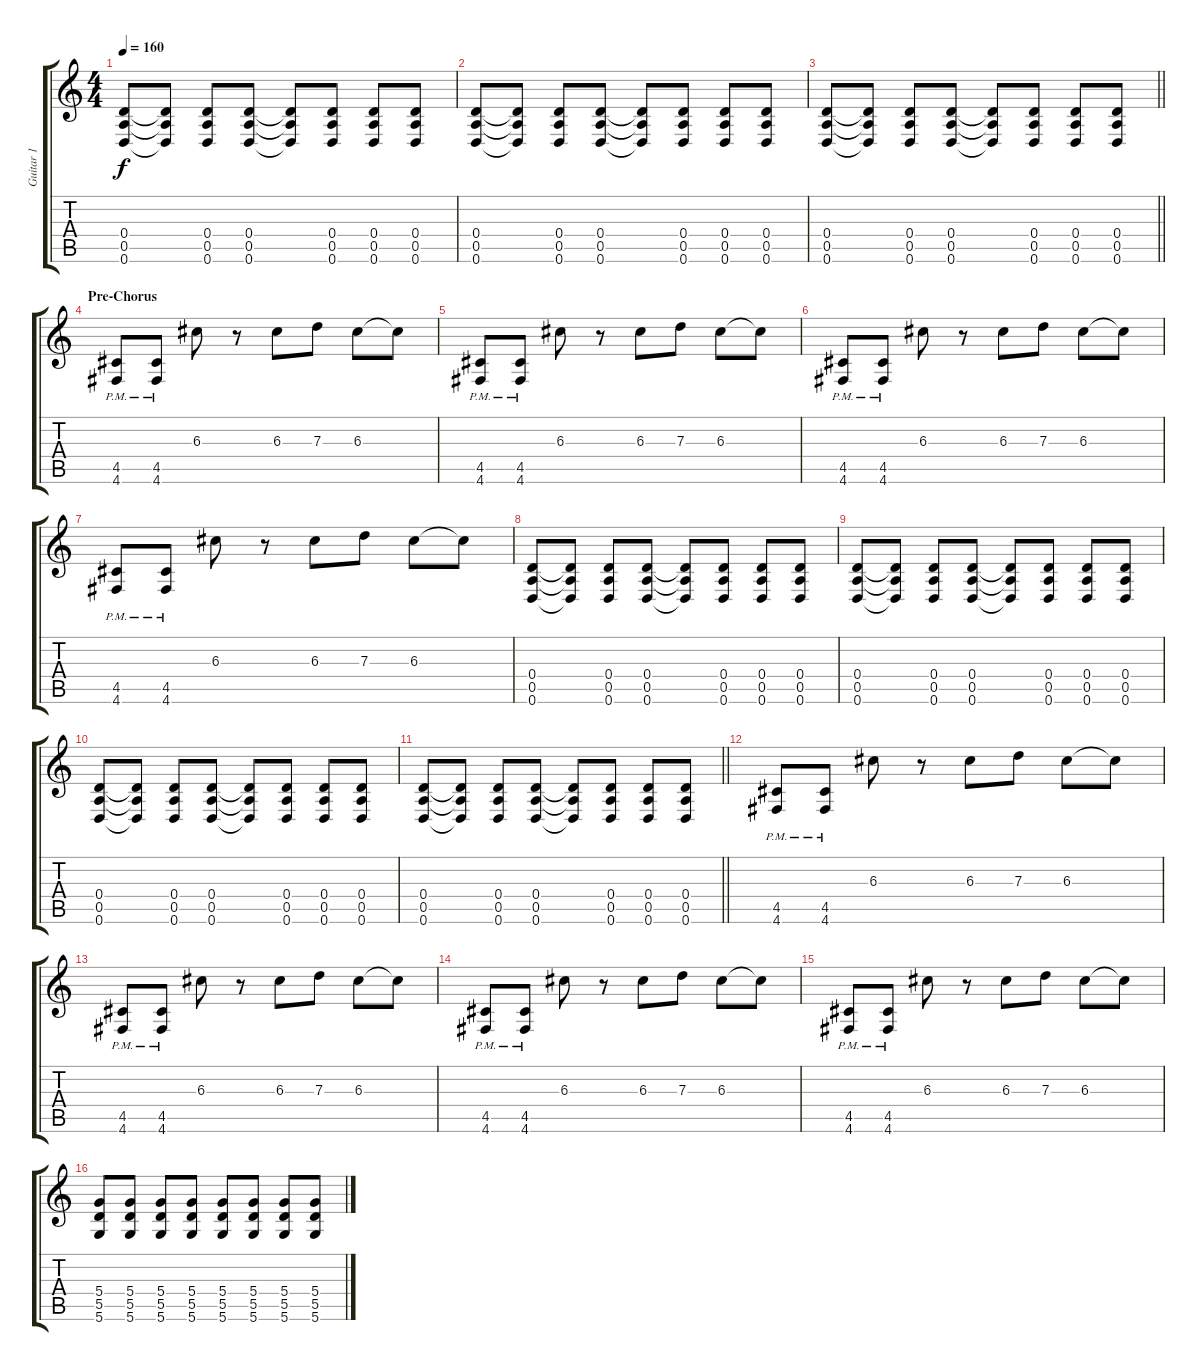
\track ("Guitar 1" "Guitar 1") {instrument distortionguitar}
\staff {score tabs}
\tuning (E4 B3 G3 D3 A2 D2) {hide}
\ts (4 4)
\tempo 160
\clef g2
\ks c
(0.4 0.5 0.6).8{dy f} (0.4{t} 0.5{t} 0.6{t}).8 (0.4 0.5 0.6).8 (0.4 0.5 0.6).8 (0.4{t} 0.5{t} 0.6{t}).8 (0.4 0.5 0.6).8 (0.4 0.5 0.6).8 (0.4 0.5 0.6).8 |
(0.4 0.5 0.6).8 (0.4{t} 0.5{t} 0.6{t}).8 (0.4 0.5 0.6).8 (0.4 0.5 0.6).8 (0.4{t} 0.5{t} 0.6{t}).8 (0.4 0.5 0.6).8 (0.4 0.5 0.6).8 (0.4 0.5 0.6).8 |
\barLineRight lightlight
(0.4 0.5 0.6).8 (0.4{t} 0.5{t} 0.6{t}).8 (0.4 0.5 0.6).8 (0.4 0.5 0.6).8 (0.4{t} 0.5{t} 0.6{t}).8 (0.4 0.5 0.6).8 (0.4 0.5 0.6).8 (0.4 0.5 0.6).8 |
\section ("" "Pre-Chorus")
(4.5{pm} 4.6{pm}).8 (4.5{pm} 4.6).8 6.3.8 r.8 6.3.8 7.3.8 6.3.8 6.3{t}.8 |
(4.5{pm} 4.6{pm}).8 (4.5{pm} 4.6).8 6.3.8 r.8 6.3.8 7.3.8 6.3.8 6.3{t}.8 |
(4.5{pm} 4.6{pm}).8 (4.5{pm} 4.6).8 6.3.8 r.8 6.3.8 7.3.8 6.3.8 6.3{t}.8 |
(4.5{pm} 4.6{pm}).8 (4.5{pm} 4.6).8 6.3.8 r.8 6.3.8 7.3.8 6.3.8 6.3{t}.8 |
(0.4 0.5 0.6).8 (0.4{t} 0.5{t} 0.6{t}).8 (0.4 0.5 0.6).8 (0.4 0.5 0.6).8 (0.4{t} 0.5{t} 0.6{t}).8 (0.4 0.5 0.6).8 (0.4 0.5 0.6).8 (0.4 0.5 0.6).8 |
(0.4 0.5 0.6).8 (0.4{t} 0.5{t} 0.6{t}).8 (0.4 0.5 0.6).8 (0.4 0.5 0.6).8 (0.4{t} 0.5{t} 0.6{t}).8 (0.4 0.5 0.6).8 (0.4 0.5 0.6).8 (0.4 0.5 0.6).8 |
(0.4 0.5 0.6).8 (0.4{t} 0.5{t} 0.6{t}).8 (0.4 0.5 0.6).8 (0.4 0.5 0.6).8 (0.4{t} 0.5{t} 0.6{t}).8 (0.4 0.5 0.6).8 (0.4 0.5 0.6).8 (0.4 0.5 0.6).8 |
\barLineRight lightlight
(0.4 0.5 0.6).8 (0.4{t} 0.5{t} 0.6{t}).8 (0.4 0.5 0.6).8 (0.4 0.5 0.6).8 (0.4{t} 0.5{t} 0.6{t}).8 (0.4 0.5 0.6).8 (0.4 0.5 0.6).8 (0.4 0.5 0.6).8 |
(4.5{pm} 4.6{pm}).8 (4.5{pm} 4.6).8 6.3.8 r.8 6.3.8 7.3.8 6.3.8 6.3{t}.8 |
(4.5{pm} 4.6{pm}).8 (4.5{pm} 4.6).8 6.3.8 r.8 6.3.8 7.3.8 6.3.8 6.3{t}.8 |
(4.5{pm} 4.6{pm}).8 (4.5{pm} 4.6).8 6.3.8 r.8 6.3.8 7.3.8 6.3.8 6.3{t}.8 |
(4.5{pm} 4.6{pm}).8 (4.5{pm} 4.6).8 6.3.8 r.8 6.3.8 7.3.8 6.3.8 6.3{t}.8 |
(5.4 5.5 5.6).8 (5.4 5.5 5.6).8 (5.4 5.5 5.6).8 (5.4 5.5 5.6).8 (5.4 5.5 5.6).8 (5.4 5.5 5.6).8 (5.4 5.5 5.6).8 (5.4 5.5 5.6).8
